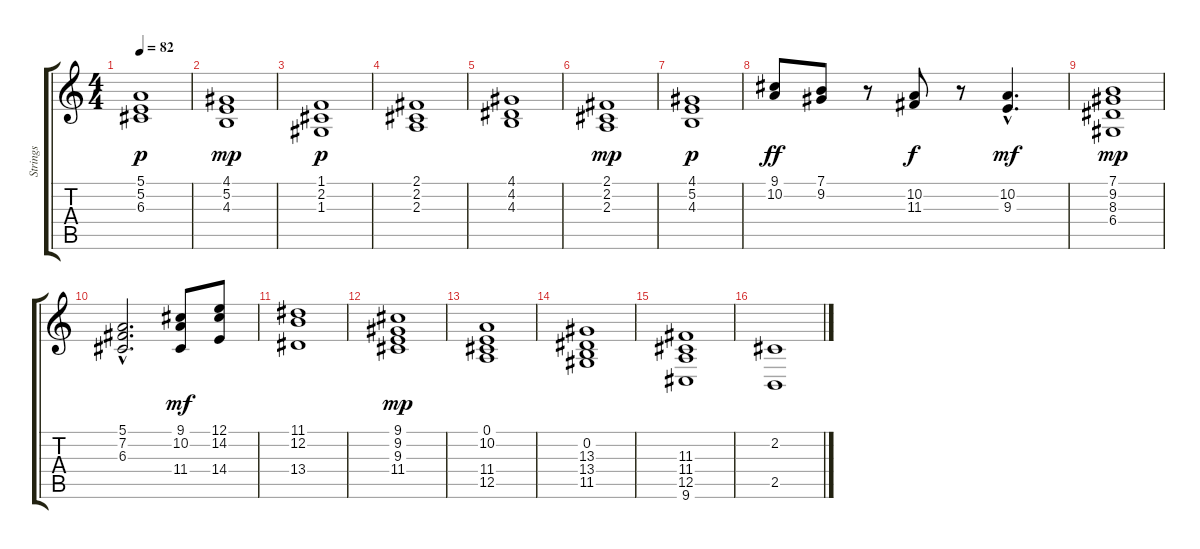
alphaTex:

\track ("Strings" "Strings") {instrument stringensemble1}
\staff {score tabs}
\tuning (E4 B3 G3 D3 A2 E2) {hide}
\ts (4 4)
\tempo 82
\clef g2
\ks c
(5.1 5.2 6.3).1{dy p} |
(4.1 5.2 4.3).1{dy mp} |
(1.1 2.2 1.3).1{dy p} |
(2.1 2.2 2.3).1 |
(4.1 4.2 4.3).1 |
(2.1 2.2 2.3).1{dy mp} |
(4.1 5.2 4.3).1{dy p} |
(9.1 10.2).8{dy ff instrument stringensemble1} (7.1 9.2).8 r.8 (10.2 11.3).8{dy f} r.8 (10.2{hac} 9.3{hac}).4{d dy mf} |
(7.1 9.2 8.3 6.4).1{dy mp} |
(5.1{hac} 7.2{hac} 6.3{hac}).2{d} (9.1 10.2 11.4).8{dy mf} (12.1 14.2 14.4).8 |
(11.1 12.2 13.4).1 |
(9.1 9.2 9.3 11.4).1{dy mp} |
(0.1 10.2 11.4 12.5).1 |
(0.2 13.3 13.4 11.5).1 |
(11.3 11.4 12.5 9.6).1 |
(2.2 2.5).1
